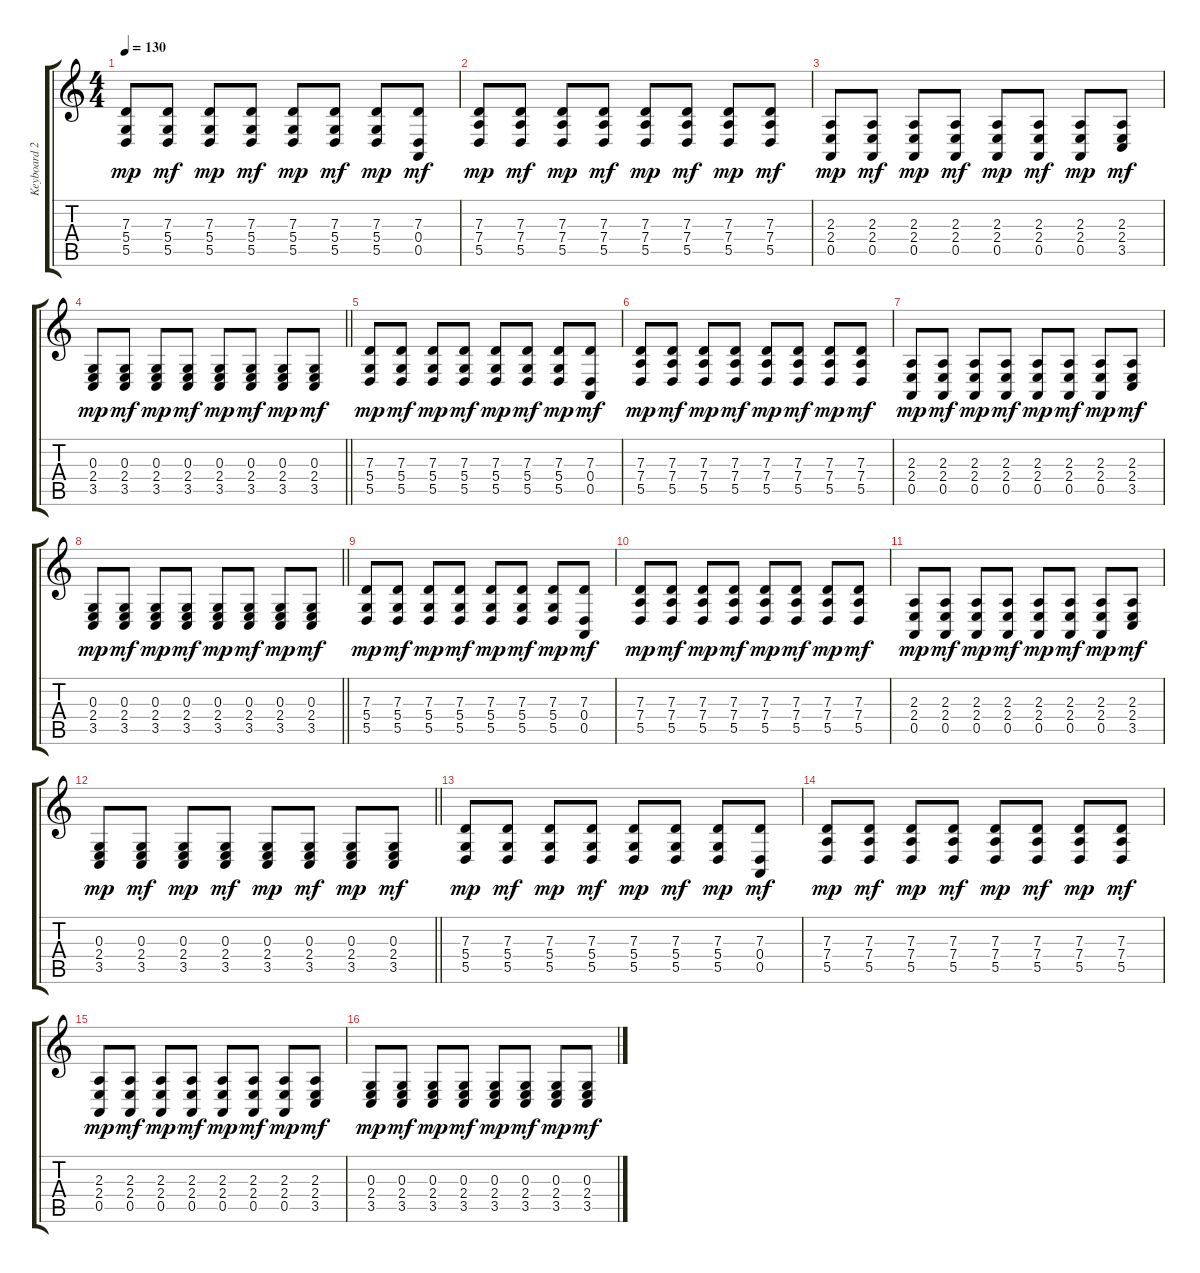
\track ("Keyboard 2" "Keyboard 2") {instrument lead1square}
\staff {score tabs}
\tuning (E4 B3 G3 D3 A2 E2) {hide}
\ts (4 4)
\tempo 130
\clef g2
\ks c
(7.3 5.4 5.5).8{dy mp} (7.3 5.4 5.5).8{dy mf} (7.3 5.4 5.5).8{dy mp} (7.3 5.4 5.5).8{dy mf} (7.3 5.4 5.5).8{dy mp} (7.3 5.4 5.5).8{dy mf} (7.3 5.4 5.5).8{dy mp} (7.3 0.4 0.5).8{dy mf} |
(7.3 7.4 5.5).8{dy mp} (7.3 7.4 5.5).8{dy mf} (7.3 7.4 5.5).8{dy mp} (7.3 7.4 5.5).8{dy mf} (7.3 7.4 5.5).8{dy mp} (7.3 7.4 5.5).8{dy mf} (7.3 7.4 5.5).8{dy mp} (7.3 7.4 5.5).8{dy mf} |
(2.3 2.4 0.5).8{dy mp} (2.3 2.4 0.5).8{dy mf} (2.3 2.4 0.5).8{dy mp} (2.3 2.4 0.5).8{dy mf} (2.3 2.4 0.5).8{dy mp} (2.3 2.4 0.5).8{dy mf} (2.3 2.4 0.5).8{dy mp} (2.3 2.4 3.5).8{dy mf} |
\barLineRight lightlight
(0.3 2.4 3.5).8{dy mp} (0.3 2.4 3.5).8{dy mf} (0.3 2.4 3.5).8{dy mp} (0.3 2.4 3.5).8{dy mf} (0.3 2.4 3.5).8{dy mp} (0.3 2.4 3.5).8{dy mf} (0.3 2.4 3.5).8{dy mp} (0.3 2.4 3.5).8{dy mf} |
(7.3 5.4 5.5).8{dy mp} (7.3 5.4 5.5).8{dy mf} (7.3 5.4 5.5).8{dy mp} (7.3 5.4 5.5).8{dy mf} (7.3 5.4 5.5).8{dy mp} (7.3 5.4 5.5).8{dy mf} (7.3 5.4 5.5).8{dy mp} (7.3 0.4 0.5).8{dy mf} |
(7.3 7.4 5.5).8{dy mp} (7.3 7.4 5.5).8{dy mf} (7.3 7.4 5.5).8{dy mp} (7.3 7.4 5.5).8{dy mf} (7.3 7.4 5.5).8{dy mp} (7.3 7.4 5.5).8{dy mf} (7.3 7.4 5.5).8{dy mp} (7.3 7.4 5.5).8{dy mf} |
(2.3 2.4 0.5).8{dy mp} (2.3 2.4 0.5).8{dy mf} (2.3 2.4 0.5).8{dy mp} (2.3 2.4 0.5).8{dy mf} (2.3 2.4 0.5).8{dy mp} (2.3 2.4 0.5).8{dy mf} (2.3 2.4 0.5).8{dy mp} (2.3 2.4 3.5).8{dy mf} |
\barLineRight lightlight
(0.3 2.4 3.5).8{dy mp} (0.3 2.4 3.5).8{dy mf} (0.3 2.4 3.5).8{dy mp} (0.3 2.4 3.5).8{dy mf} (0.3 2.4 3.5).8{dy mp} (0.3 2.4 3.5).8{dy mf} (0.3 2.4 3.5).8{dy mp} (0.3 2.4 3.5).8{dy mf} |
(7.3 5.4 5.5).8{dy mp} (7.3 5.4 5.5).8{dy mf} (7.3 5.4 5.5).8{dy mp} (7.3 5.4 5.5).8{dy mf} (7.3 5.4 5.5).8{dy mp} (7.3 5.4 5.5).8{dy mf} (7.3 5.4 5.5).8{dy mp} (7.3 0.4 0.5).8{dy mf} |
(7.3 7.4 5.5).8{dy mp} (7.3 7.4 5.5).8{dy mf} (7.3 7.4 5.5).8{dy mp} (7.3 7.4 5.5).8{dy mf} (7.3 7.4 5.5).8{dy mp} (7.3 7.4 5.5).8{dy mf} (7.3 7.4 5.5).8{dy mp} (7.3 7.4 5.5).8{dy mf} |
(2.3 2.4 0.5).8{dy mp} (2.3 2.4 0.5).8{dy mf} (2.3 2.4 0.5).8{dy mp} (2.3 2.4 0.5).8{dy mf} (2.3 2.4 0.5).8{dy mp} (2.3 2.4 0.5).8{dy mf} (2.3 2.4 0.5).8{dy mp} (2.3 2.4 3.5).8{dy mf} |
\barLineRight lightlight
(0.3 2.4 3.5).8{dy mp} (0.3 2.4 3.5).8{dy mf} (0.3 2.4 3.5).8{dy mp} (0.3 2.4 3.5).8{dy mf} (0.3 2.4 3.5).8{dy mp} (0.3 2.4 3.5).8{dy mf} (0.3 2.4 3.5).8{dy mp} (0.3 2.4 3.5).8{dy mf} |
(7.3 5.4 5.5).8{dy mp} (7.3 5.4 5.5).8{dy mf} (7.3 5.4 5.5).8{dy mp} (7.3 5.4 5.5).8{dy mf} (7.3 5.4 5.5).8{dy mp} (7.3 5.4 5.5).8{dy mf} (7.3 5.4 5.5).8{dy mp} (7.3 0.4 0.5).8{dy mf} |
(7.3 7.4 5.5).8{dy mp} (7.3 7.4 5.5).8{dy mf} (7.3 7.4 5.5).8{dy mp} (7.3 7.4 5.5).8{dy mf} (7.3 7.4 5.5).8{dy mp} (7.3 7.4 5.5).8{dy mf} (7.3 7.4 5.5).8{dy mp} (7.3 7.4 5.5).8{dy mf} |
(2.3 2.4 0.5).8{dy mp} (2.3 2.4 0.5).8{dy mf} (2.3 2.4 0.5).8{dy mp} (2.3 2.4 0.5).8{dy mf} (2.3 2.4 0.5).8{dy mp} (2.3 2.4 0.5).8{dy mf} (2.3 2.4 0.5).8{dy mp} (2.3 2.4 3.5).8{dy mf} |
(0.3 2.4 3.5).8{dy mp} (0.3 2.4 3.5).8{dy mf} (0.3 2.4 3.5).8{dy mp} (0.3 2.4 3.5).8{dy mf} (0.3 2.4 3.5).8{dy mp} (0.3 2.4 3.5).8{dy mf} (0.3 2.4 3.5).8{dy mp} (0.3 2.4 3.5).8{dy mf}
